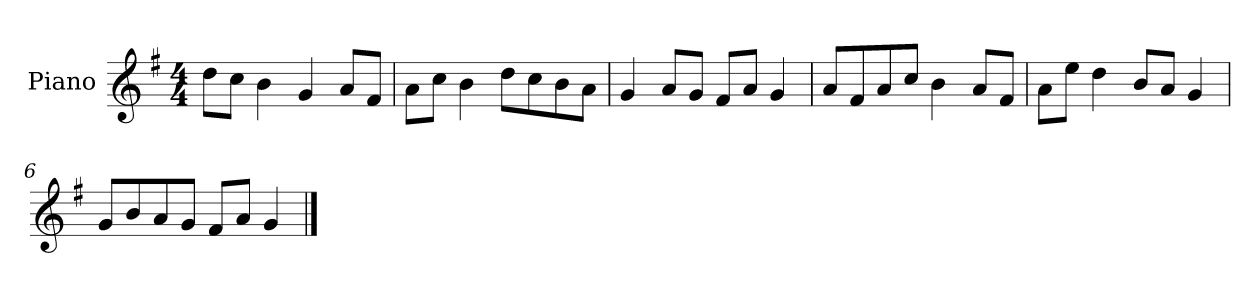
**kern
*part1
*staff1
*I"Piano
*I'P-no
*clefG2
*k[f#]
*M4/4
*MM90
=1
8dd\L
8cc\J
4b\
4g/
8a/L
8f#/J
=2
8a\L
8cc\J
4b\
8dd\L
8cc\
8b\
8a\J
=3
4g/
8a/L
8g/J
8f#/L
8a/J
4g/
=4
8a/L
8f#/
8a/
8cc/J
4b\
8a/L
8f#/J
=5
8a\L
8ee\J
4dd\
8b/L
8a/J
4g/
!!LO:LB:g=z
=6
8g/L
8b/
8a/
8g/J
8f#/L
8a/J
4g/
==
*-
